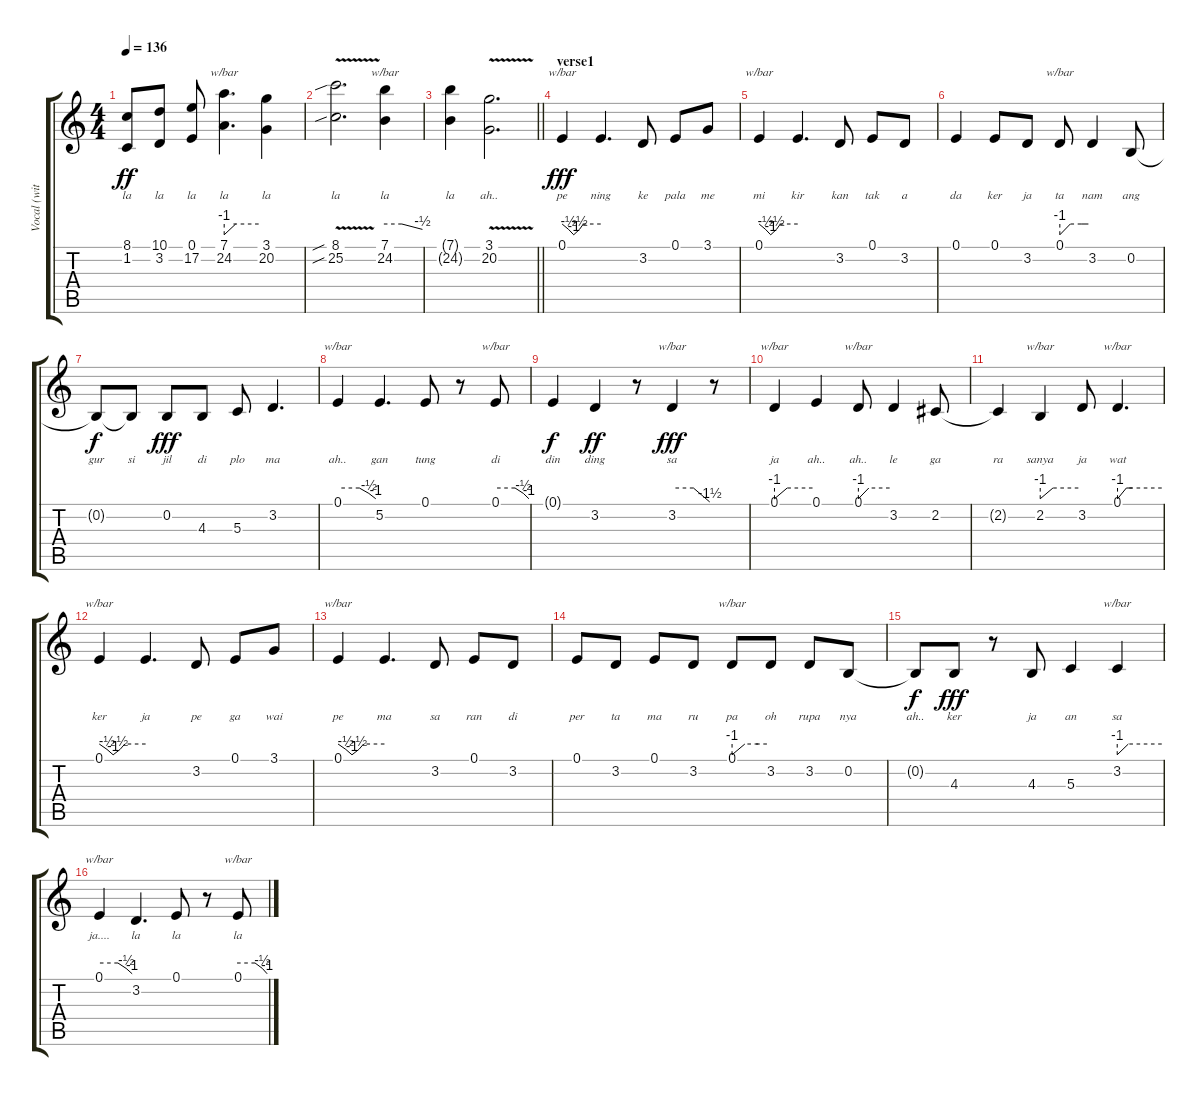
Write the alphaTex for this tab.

\track ("Vocal (with lyric)" "Vocal (wit") {instrument tenorsax}
\staff {score tabs}
\tuning (E4 B3 G3 D3 A2 E2) {hide}
\ts (4 4)
\tempo 136
\clef g2
\ks c
(8.1 1.2).8{lyrics (0 "la") lyrics (1 "") lyrics (2 "") lyrics (3 "") lyrics (4 "") dy ff} (10.1 3.2).8{lyrics (0 "la") lyrics (1 "") lyrics (2 "") lyrics (3 "") lyrics (4 "")} (0.1 17.2).8{lyrics (0 "la") lyrics (1 "") lyrics (2 "") lyrics (3 "") lyrics (4 "")} (7.1 24.2).4{d tbe (custom default 0 -4 20 0 60 0) lyrics (0 "la") lyrics (1 "") lyrics (2 "") lyrics (3 "") lyrics (4 "")} (3.1 20.2).4{lyrics (0 "la") lyrics (1 "") lyrics (2 "") lyrics (3 "") lyrics (4 "")} |
(8.1{v sib} 25.2{v sib}).2{d lyrics (0 "la") lyrics (1 "") lyrics (2 "") lyrics (3 "") lyrics (4 "")} (7.1 24.2).4{tbe (custom default 0 0 27 0 60 -2) lyrics (0 "la") lyrics (1 "") lyrics (2 "") lyrics (3 "") lyrics (4 "")} |
\barLineRight lightlight
(7.1{t} 24.2{t}).4{lyrics (0 "la") lyrics (1 "") lyrics (2 "") lyrics (3 "") lyrics (4 "")} (3.1{v} 20.2{v}).2{d lyrics (0 "ah..") lyrics (1 "") lyrics (2 "") lyrics (3 "") lyrics (4 "")} |
\section ("" "verse1")
0.1.4{tbe (custom default 0 0 10 -2 18 -4 27 -2 33 0 60 0) lyrics (0 "pe") lyrics (1 "") lyrics (2 "") lyrics (3 "") lyrics (4 "") dy fff} 0.1{t}.4{d lyrics (0 "ning") lyrics (1 "") lyrics (2 "") lyrics (3 "") lyrics (4 "")} 3.2.8{lyrics (0 "ke") lyrics (1 "") lyrics (2 "") lyrics (3 "") lyrics (4 "")} 0.1.8{lyrics (0 "pala") lyrics (1 "") lyrics (2 "") lyrics (3 "") lyrics (4 "")} 3.1.8{lyrics (0 "me") lyrics (1 "") lyrics (2 "") lyrics (3 "") lyrics (4 "")} |
0.1.4{tbe (custom default 0 0 10 -2 18 -4 27 -2 33 0 60 0) lyrics (0 "mi") lyrics (1 "") lyrics (2 "") lyrics (3 "") lyrics (4 "")} 0.1{t}.4{d lyrics (0 "kir") lyrics (1 "") lyrics (2 "") lyrics (3 "") lyrics (4 "")} 3.2.8{lyrics (0 "kan") lyrics (1 "") lyrics (2 "") lyrics (3 "") lyrics (4 "")} 0.1.8{lyrics (0 "tak") lyrics (1 "") lyrics (2 "") lyrics (3 "") lyrics (4 "")} 3.2.8{lyrics (0 "a") lyrics (1 "") lyrics (2 "") lyrics (3 "") lyrics (4 "")} |
0.1.4{lyrics (0 "da") lyrics (1 "") lyrics (2 "") lyrics (3 "") lyrics (4 "")} 0.1.8{lyrics (0 "ker") lyrics (1 "") lyrics (2 "") lyrics (3 "") lyrics (4 "")} 3.2.8{lyrics (0 "ja") lyrics (1 "") lyrics (2 "") lyrics (3 "") lyrics (4 "")} 0.1.8{tbe (custom default 0 -4 22 0 45 0 60 0) lyrics (0 "ta") lyrics (1 "") lyrics (2 "") lyrics (3 "") lyrics (4 "")} 3.2.4{lyrics (0 "nam") lyrics (1 "") lyrics (2 "") lyrics (3 "") lyrics (4 "")} 0.2.8{lyrics (0 "ang") lyrics (1 "") lyrics (2 "") lyrics (3 "") lyrics (4 "")} |
0.2{t}.8{lyrics (0 "gur") lyrics (1 "") lyrics (2 "") lyrics (3 "") lyrics (4 "") dy f} 0.2{t}.8{lyrics (0 "si") lyrics (1 "") lyrics (2 "") lyrics (3 "") lyrics (4 "")} 0.2.8{lyrics (0 "jil") lyrics (1 "") lyrics (2 "") lyrics (3 "") lyrics (4 "") dy fff} 4.3.8{lyrics (0 "di") lyrics (1 "") lyrics (2 "") lyrics (3 "") lyrics (4 "")} 5.3.8{lyrics (0 "plo") lyrics (1 "") lyrics (2 "") lyrics (3 "") lyrics (4 "")} 3.2.4{d lyrics (0 "ma") lyrics (1 "") lyrics (2 "") lyrics (3 "") lyrics (4 "")} |
0.1.4{tbe (custom default 0 0 34 0 49 -2 60 -4) lyrics (0 "ah..") lyrics (1 "") lyrics (2 "") lyrics (3 "") lyrics (4 "")} 5.2.4{d lyrics (0 "gan") lyrics (1 "") lyrics (2 "") lyrics (3 "") lyrics (4 "")} 0.1.8{lyrics (0 "tung") lyrics (1 "") lyrics (2 "") lyrics (3 "") lyrics (4 "")} r.8 0.1.8{tbe (custom default 0 0 35 0 50 -2 60 -4) lyrics (0 "di") lyrics (1 "") lyrics (2 "") lyrics (3 "") lyrics (4 "")} |
0.1{t}.4{lyrics (0 "din") lyrics (1 "") lyrics (2 "") lyrics (3 "") lyrics (4 "") dy f} 3.2.4{lyrics (0 "ding") lyrics (1 "") lyrics (2 "") lyrics (3 "") lyrics (4 "") dy ff} r.8 3.2.4{tbe (custom default 0 0 34 0 60 -6) lyrics (0 "sa") lyrics (1 "") lyrics (2 "") lyrics (3 "") lyrics (4 "") dy fff} r.8 |
0.1.4{tbe (custom default 0 -4 20 0 60 0) lyrics (0 "ja") lyrics (1 "") lyrics (2 "") lyrics (3 "") lyrics (4 "")} 0.1.4{lyrics (0 "ah..") lyrics (1 "") lyrics (2 "") lyrics (3 "") lyrics (4 "")} 0.1.8{tbe (custom default 0 -4 20 0 60 0) lyrics (0 "ah..") lyrics (1 "") lyrics (2 "") lyrics (3 "") lyrics (4 "")} 3.2.4{lyrics (0 "le") lyrics (1 "") lyrics (2 "") lyrics (3 "") lyrics (4 "")} 2.2.8{lyrics (0 "ga") lyrics (1 "") lyrics (2 "") lyrics (3 "") lyrics (4 "")} |
2.2{t}.4{lyrics (0 "ra") lyrics (1 "") lyrics (2 "") lyrics (3 "") lyrics (4 "")} 2.2.4{tbe (custom default 0 -4 20 0 60 0) lyrics (0 "sanya") lyrics (1 "") lyrics (2 "") lyrics (3 "") lyrics (4 "")} 3.2.8{lyrics (0 "ja") lyrics (1 "") lyrics (2 "") lyrics (3 "") lyrics (4 "")} 0.1.4{d tbe (custom default 0 -4 12 0 20 0 60 0) lyrics (0 "wat") lyrics (1 "") lyrics (2 "") lyrics (3 "") lyrics (4 "")} |
0.1.4{tbe (custom default 0 0 10 -2 18 -4 27 -2 33 0 60 0) lyrics (0 "ker") lyrics (1 "") lyrics (2 "") lyrics (3 "") lyrics (4 "")} 0.1{t}.4{d lyrics (0 "ja") lyrics (1 "") lyrics (2 "") lyrics (3 "") lyrics (4 "")} 3.2.8{lyrics (0 "pe") lyrics (1 "") lyrics (2 "") lyrics (3 "") lyrics (4 "")} 0.1.8{lyrics (0 "ga") lyrics (1 "") lyrics (2 "") lyrics (3 "") lyrics (4 "")} 3.1.8{lyrics (0 "wai") lyrics (1 "") lyrics (2 "") lyrics (3 "") lyrics (4 "")} |
0.1.4{tbe (custom default 0 0 10 -2 18 -4 27 -2 33 0 60 0) lyrics (0 "pe") lyrics (1 "") lyrics (2 "") lyrics (3 "") lyrics (4 "")} 0.1{t}.4{d lyrics (0 "ma") lyrics (1 "") lyrics (2 "") lyrics (3 "") lyrics (4 "")} 3.2.8{lyrics (0 "sa") lyrics (1 "") lyrics (2 "") lyrics (3 "") lyrics (4 "")} 0.1.8{lyrics (0 "ran") lyrics (1 "") lyrics (2 "") lyrics (3 "") lyrics (4 "")} 3.2.8{lyrics (0 "di") lyrics (1 "") lyrics (2 "") lyrics (3 "") lyrics (4 "")} |
0.1.8{lyrics (0 "per") lyrics (1 "") lyrics (2 "") lyrics (3 "") lyrics (4 "")} 3.2.8{lyrics (0 "ta") lyrics (1 "") lyrics (2 "") lyrics (3 "") lyrics (4 "")} 0.1.8{lyrics (0 "ma") lyrics (1 "") lyrics (2 "") lyrics (3 "") lyrics (4 "")} 3.2.8{lyrics (0 "ru") lyrics (1 "") lyrics (2 "") lyrics (3 "") lyrics (4 "")} 0.1.8{tbe (custom default 0 -4 22 0 45 0 60 0) lyrics (0 "pa") lyrics (1 "") lyrics (2 "") lyrics (3 "") lyrics (4 "")} 3.2.8{lyrics (0 "oh") lyrics (1 "") lyrics (2 "") lyrics (3 "") lyrics (4 "")} 3.2.8{lyrics (0 "rupa") lyrics (1 "") lyrics (2 "") lyrics (3 "") lyrics (4 "")} 0.2.8{lyrics (0 "nya") lyrics (1 "") lyrics (2 "") lyrics (3 "") lyrics (4 "")} |
0.2{t}.8{lyrics (0 "ah..") lyrics (1 "") lyrics (2 "") lyrics (3 "") lyrics (4 "") dy f} 4.3.8{lyrics (0 "ker") lyrics (1 "") lyrics (2 "") lyrics (3 "") lyrics (4 "") dy fff} r.8 4.3.8{lyrics (0 "ja") lyrics (1 "") lyrics (2 "") lyrics (3 "") lyrics (4 "")} 5.3.4{lyrics (0 "an") lyrics (1 "") lyrics (2 "") lyrics (3 "") lyrics (4 "")} 3.2.4{tbe (custom default 0 -4 15 0 60 0) lyrics (0 "sa") lyrics (1 "") lyrics (2 "") lyrics (3 "") lyrics (4 "")} |
0.1.4{tbe (custom default 0 0 34 0 49 -2 60 -4) lyrics (0 "ja....") lyrics (1 "") lyrics (2 "") lyrics (3 "") lyrics (4 "")} 3.2.4{d lyrics (0 "la") lyrics (1 "") lyrics (2 "") lyrics (3 "") lyrics (4 "")} 0.1.8{lyrics (0 "la") lyrics (1 "") lyrics (2 "") lyrics (3 "") lyrics (4 "")} r.8 0.1.8{tbe (custom default 0 0 35 0 50 -2 60 -4) lyrics (0 "la") lyrics (1 "") lyrics (2 "") lyrics (3 "") lyrics (4 "")}
